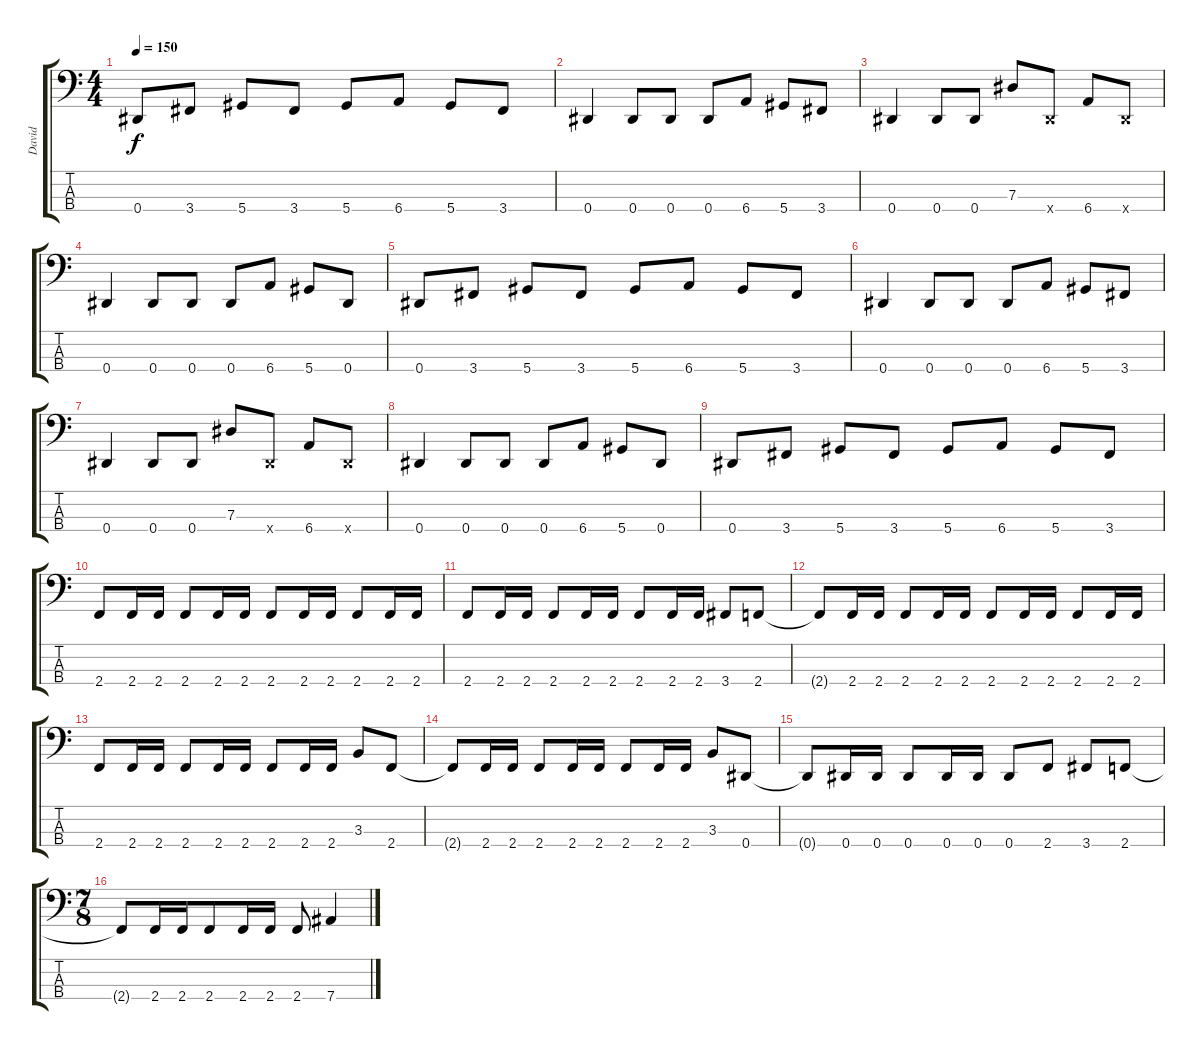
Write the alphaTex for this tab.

\track ("David" "David") {instrument electricbasspick}
\staff {score tabs}
\tuning (Gb2 Db2 Ab1 Eb1) {hide}
\ts (4 4)
\tempo 150
\clef f4
\ks c
0.4.8{dy f} 3.4.8 5.4.8 3.4.8 5.4.8 6.4.8 5.4.8 3.4.8 |
0.4.4 0.4.8 0.4.8 0.4.8 6.4.8 5.4.8 3.4.8 |
0.4.4 0.4.8 0.4.8 7.3.8 0.4{x}.8 6.4.8 0.4{x}.8 |
0.4.4 0.4.8 0.4.8 0.4.8 6.4.8 5.4.8 0.4.8 |
0.4.8 3.4.8 5.4.8 3.4.8 5.4.8 6.4.8 5.4.8 3.4.8 |
0.4.4 0.4.8 0.4.8 0.4.8 6.4.8 5.4.8 3.4.8 |
0.4.4 0.4.8 0.4.8 7.3.8 0.4{x}.8 6.4.8 0.4{x}.8 |
0.4.4 0.4.8 0.4.8 0.4.8 6.4.8 5.4.8 0.4.8 |
0.4.8 3.4.8 5.4.8 3.4.8 5.4.8 6.4.8 5.4.8 3.4.8 |
2.4.8 2.4.16 2.4.16 2.4.8 2.4.16 2.4.16 2.4.8 2.4.16 2.4.16 2.4.8 2.4.16 2.4.16 |
2.4.8 2.4.16 2.4.16 2.4.8 2.4.16 2.4.16 2.4.8 2.4.16 2.4.16 3.4.8 2.4.8 |
2.4{t}.8 2.4.16 2.4.16 2.4.8 2.4.16 2.4.16 2.4.8 2.4.16 2.4.16 2.4.8 2.4.16 2.4.16 |
2.4.8 2.4.16 2.4.16 2.4.8 2.4.16 2.4.16 2.4.8 2.4.16 2.4.16 3.3.8 2.4.8 |
2.4{t}.8 2.4.16 2.4.16 2.4.8 2.4.16 2.4.16 2.4.8 2.4.16 2.4.16 3.3.8 0.4.8 |
0.4{t}.8 0.4.16 0.4.16 0.4.8 0.4.16 0.4.16 0.4.8 2.4.8 3.4.8 2.4.8 |
\ts (7 8)
2.4{t}.8 2.4.16 2.4.16 2.4.8 2.4.16 2.4.16 2.4.8 7.4.4
